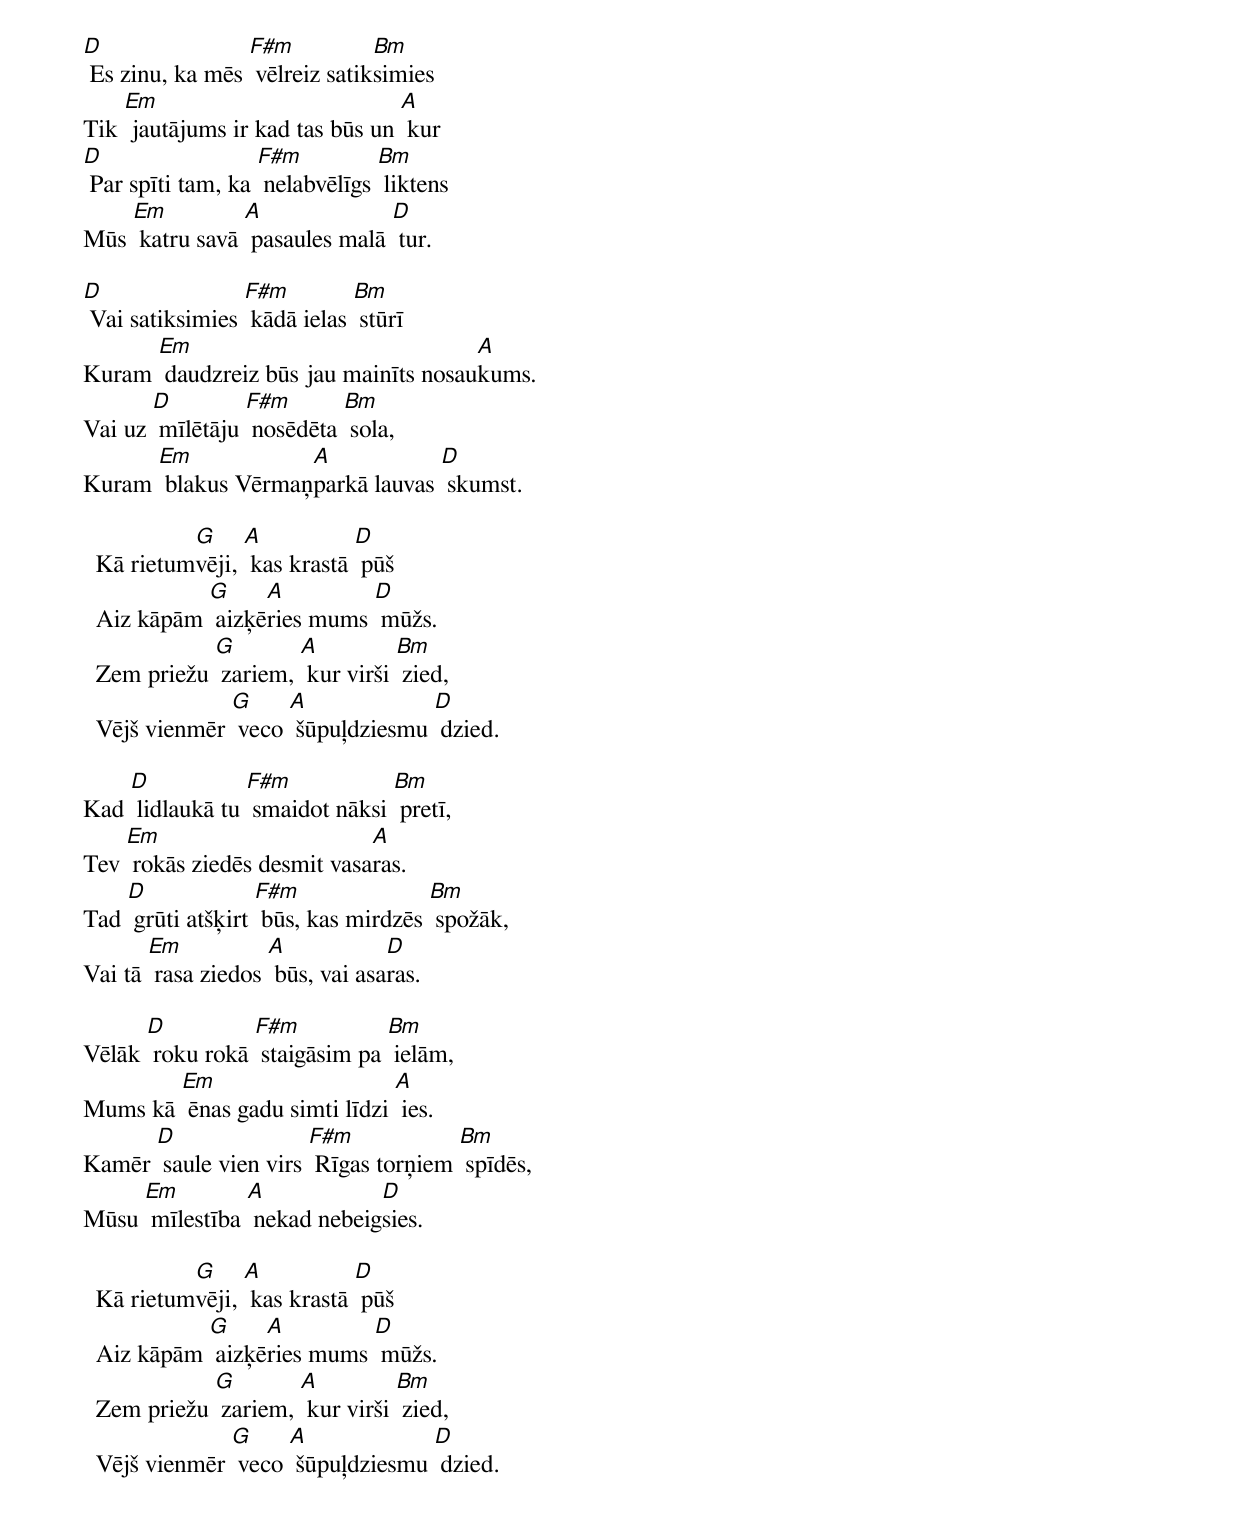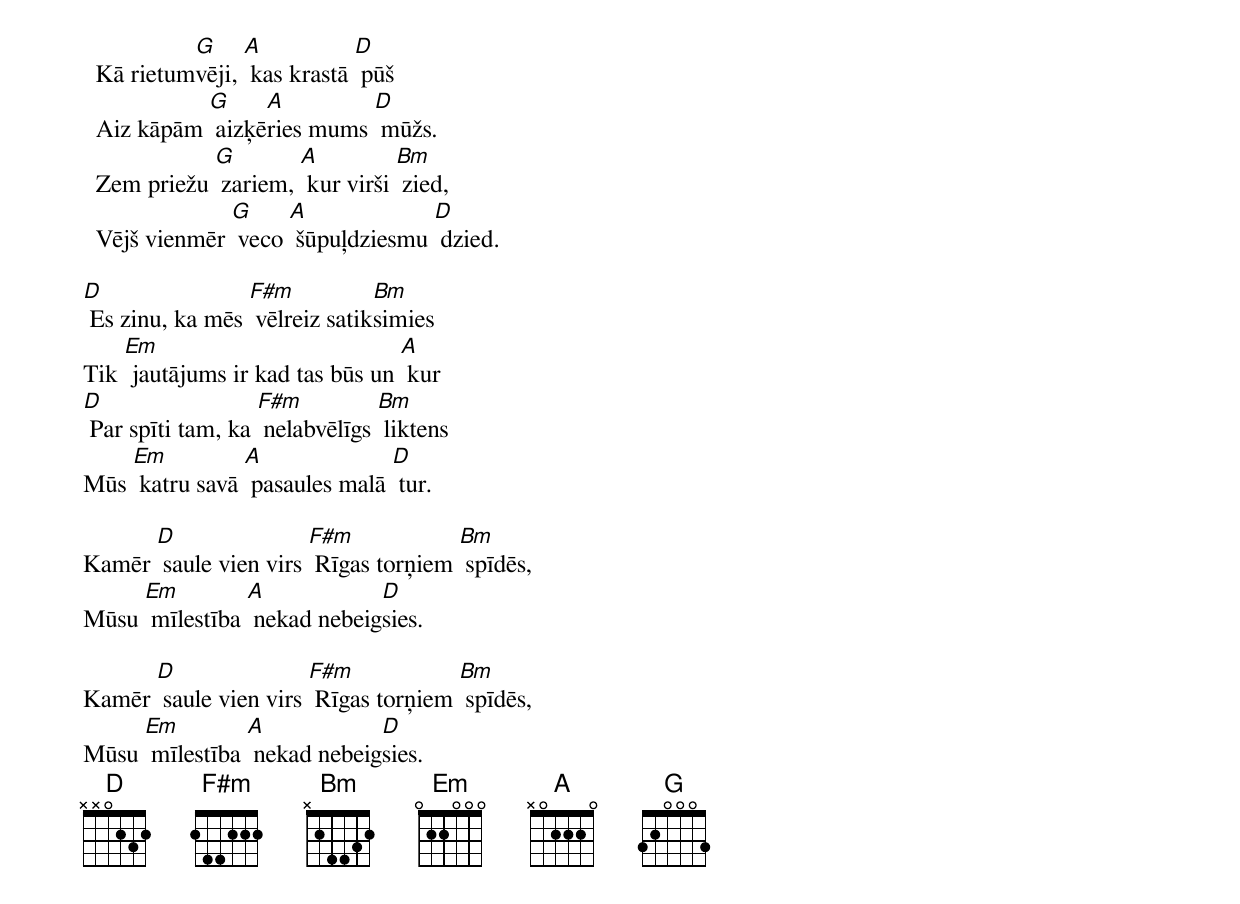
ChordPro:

[D] Es zinu, ka mēs [F#m] vēlreiz satik[Bm]simies
Tik [Em] jautājums ir kad tas būs un [A] kur
[D] Par spīti tam, ka [F#m] nelabvēlīgs [Bm] liktens
Mūs [Em] katru savā [A] pasaules malā [D] tur.

[D] Vai satiksimies [F#m] kādā ielas [Bm] stūrī
Kuram [Em] daudzreiz būs jau mainīts nosau[A]kums.
Vai uz [D] mīlētāju [F#m] nosēdēta [Bm] sola,
Kuram [Em] blakus Vērmaņ[A]parkā lauvas [D] skumst.

  Kā rietum[G]vēji, [A] kas krastā [D] pūš
  Aiz kāpām [G] aizķē[A]ries mums [D] mūžs.
  Zem priežu [G] zariem, [A] kur virši [Bm] zied,
  Vējš vienmēr [G] veco [A] šūpuļdziesmu [D] dzied.

Kad [D] lidlaukā tu [F#m] smaidot nāksi [Bm] pretī,
Tev [Em] rokās ziedēs desmit vasa[A]ras.
Tad [D] grūti atšķirt [F#m] būs, kas mirdzēs [Bm] spožāk,
Vai tā [Em] rasa ziedos [A] būs, vai asa[D]ras.

Vēlāk [D] roku rokā [F#m] staigāsim pa [Bm] ielām,
Mums kā [Em] ēnas gadu simti līdzi [A] ies.
Kamēr [D] saule vien virs [F#m] Rīgas torņiem [Bm] spīdēs,
Mūsu [Em] mīlestība [A] nekad nebeig[D]sies.

  Kā rietum[G]vēji, [A] kas krastā [D] pūš
  Aiz kāpām [G] aizķē[A]ries mums [D] mūžs.
  Zem priežu [G] zariem, [A] kur virši [Bm] zied,
  Vējš vienmēr [G] veco [A] šūpuļdziesmu [D] dzied.

  Kā rietum[G]vēji, [A] kas krastā [D] pūš
  Aiz kāpām [G] aizķē[A]ries mums [D] mūžs.
  Zem priežu [G] zariem, [A] kur virši [Bm] zied,
  Vējš vienmēr [G] veco [A] šūpuļdziesmu [D] dzied.

[D] Es zinu, ka mēs [F#m] vēlreiz satik[Bm]simies
Tik [Em] jautājums ir kad tas būs un [A] kur
[D] Par spīti tam, ka [F#m] nelabvēlīgs [Bm] liktens
Mūs [Em] katru savā [A] pasaules malā [D] tur.

Kamēr [D] saule vien virs [F#m] Rīgas torņiem [Bm] spīdēs,
Mūsu [Em] mīlestība [A] nekad nebeig[D]sies.

Kamēr [D] saule vien virs [F#m] Rīgas torņiem [Bm] spīdēs,
Mūsu [Em] mīlestība [A] nekad nebeig[D]sies.
